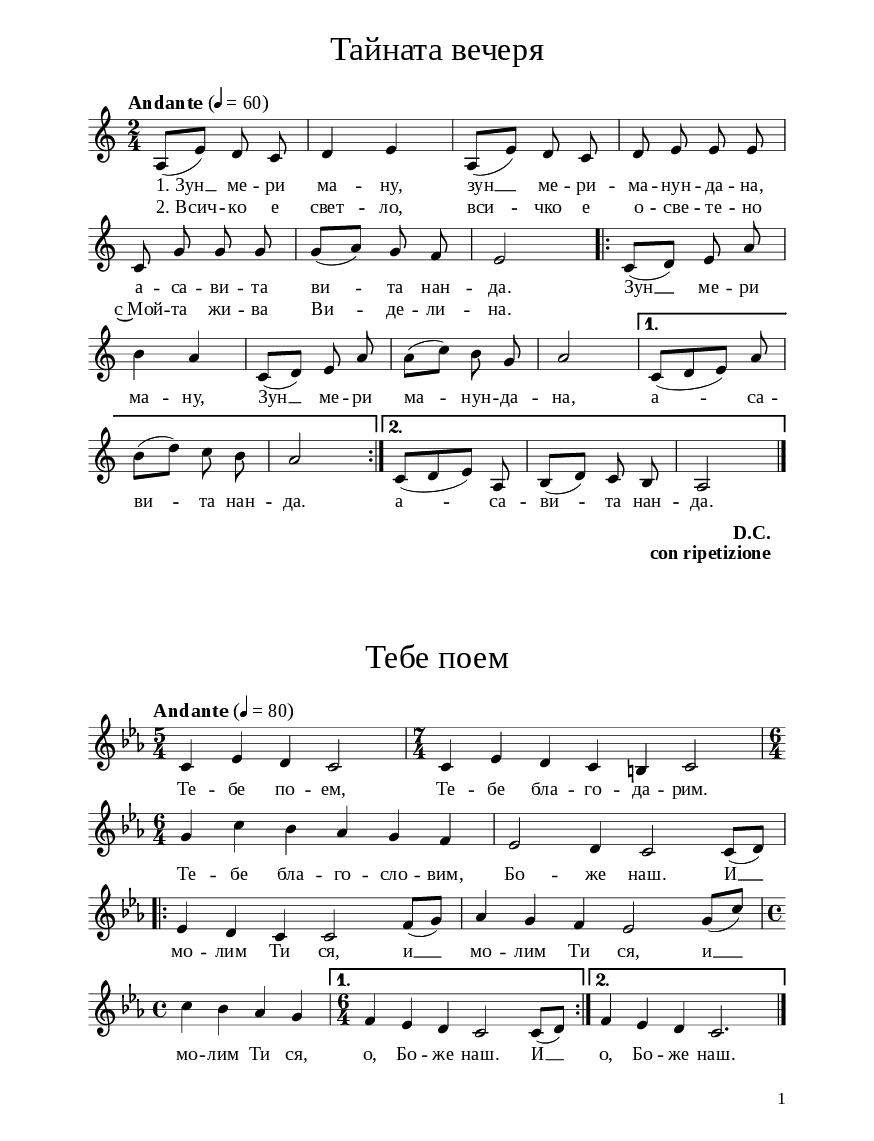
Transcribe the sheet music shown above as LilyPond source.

\version "2.24.4"

% include paper part and global functions
\include "include/globals.ily"

\bookpart {
  \label #'ref066_1
  \tocItem \markup "Тайната вечеря"
  \include "include/bookpart-paper.ily"
  \score {
    \include "include/score-layout.ily"

    \new Voice \absolute  {
      \clef treble
      \key a \minor
      \time 2/4
      \tempoFunc "Andante" 4 "60"
      \autoBeamOff

      a8 ([ e'8 ]) d'8 c'8 | d'4 e'4 | a8 ([ e'8 ])  d'8 c'8 | d'8 e'8 e'8 e'8 \break |
      c'8 g'8 g'8 g'8 | g'8 ([a'8]) g'8 f'8 | e'2 \repeat volta 2 {
        c'8 ([ d'8 ]) e'8 a'8 |\break
        b'4 a'4 | c'8 ([ d'8 ]) e'8 a'8 | a'8 ([ c''8 ]) b'8 g'8 | a'2 |
      } \alternative {
        {
          c'8 ([ d' e' ]) a'  | \break
          b'8 ([ d''8 ]) c''8 b'8 | a'2 |
        } {  c'8 ([ d'8 e'8 ]) a8 | b8 ([ d'8 ]) c'8 b8 | a2 | \bar "|." \break }
      }
    }

    \addlyrics {
      "1. Зун" __ ме -- ри ма -- ну, зун __ ме -- ри -- ма -- нун -- да -- на,
      а -- са -- ви -- та ви -- та нан -- да. Зун __ ме -- ри
      ма -- ну, Зун __ ме -- ри ма -- нун -- да -- на, а -- са --
      ви -- та  нан -- да.  а -- са -- ви -- та  нан -- да.
    }

    \addlyrics {
      "2. Всич" -- ко е свет -- ло, вси -- чко е о -- све -- те -- но
      с~Мой -- та жи -- ва Ви -- де -- ли -- на.
    }

    \header {
      title = \titleFunc #'ref_desc_3 "Тайната вечеря" "Tajnata večerja"
    }

    \midi{}

  } % score
  \markup \dc-two "D.C." "con ripetizione"
\markup \vspace #3

 \label #'ref066_2
  \tocItem \markup "Тебе поем"
  \paper {
    print-all-headers = ##t
    print-page-number = ##t
    print-first-page-number = ##t

    % put page numbers on the bottom
    oddHeaderMarkup = \markup ""
    evenHeaderMarkup = \markup ""
    oddFooterMarkup = \markup
    \fill-line {
      ""
      \if \should-print-page-number \fromproperty #'page:page-number-string
    }
    evenFooterMarkup = \markup
    \fill-line {
      \if \should-print-page-number \fromproperty #'page:page-number-string
      ""
    }

    left-margin = 1.5\cm
    right-margin = 1.5\cm
    top-margin = 1.6\cm
    bottom-margin = 1.2\cm
    ragged-bottom = ##t % do not spread the staves to fill the whole vertical space

    % change distance between staves
    system-system-spacing =
    #'((basic-distance . 9.5)
       (minimum-distance . 6)
       (padding . 1)
       (stretchability . 12))
  }
  \score {
    \include "include/score-layout.ily"

    \new Voice \absolute  {
      \clef treble
      \key c \minor
      \time 5/4
      \tempoFunc "Andante" 4 "80"
      c'4 es'4 d'4 c'2 | \time 7/4 c'4 es'4 d'4 c'4 b4 c'2 |  \break
      \time 6/4 g'4 c''4 bes'4 as'4 g'4 f'4 |  es'2 d'4 c'2 c'8 ( d'8 ) | \break
      \repeat volta 2 {
        es'4 d'4 c'4 c'2 f'8 ( g'8 ) | as'4 g'4 f'4 es'2  g'8 ( c''8 ) | \time 4/4 \break
        c''4 bes'4 as'4 g'4
      } \alternative {
        { \time 6/4 f'4 es'4 d'4 c'2 c'8 ( d'8 ) }
        {
          f'4 \override Staff.BarLine.stencil = ##f es'4 d'4 c'2.
          \revert Staff.BarLine.stencil
          \bar "|."
        }
      }
    }

    \addlyrics {
      Те -- бе по -- ем, Те -- бе бла -- го -- да -- рим.
      Те -- бе бла -- го -- сло -- вим, Бо -- же наш.  И __
      мо -- лим Ти ся, и __  мо -- лим Ти ся,  и __
      мо -- лим Ти ся, o, Бо -- же наш. И __ o, Бо -- же наш.
    }

    \header {
      title = \titleFunc #'ref_desc_4 "Тебе поем" "Tebe poem"
    }

    \midi{}

  } % score
  

} % bookpart
